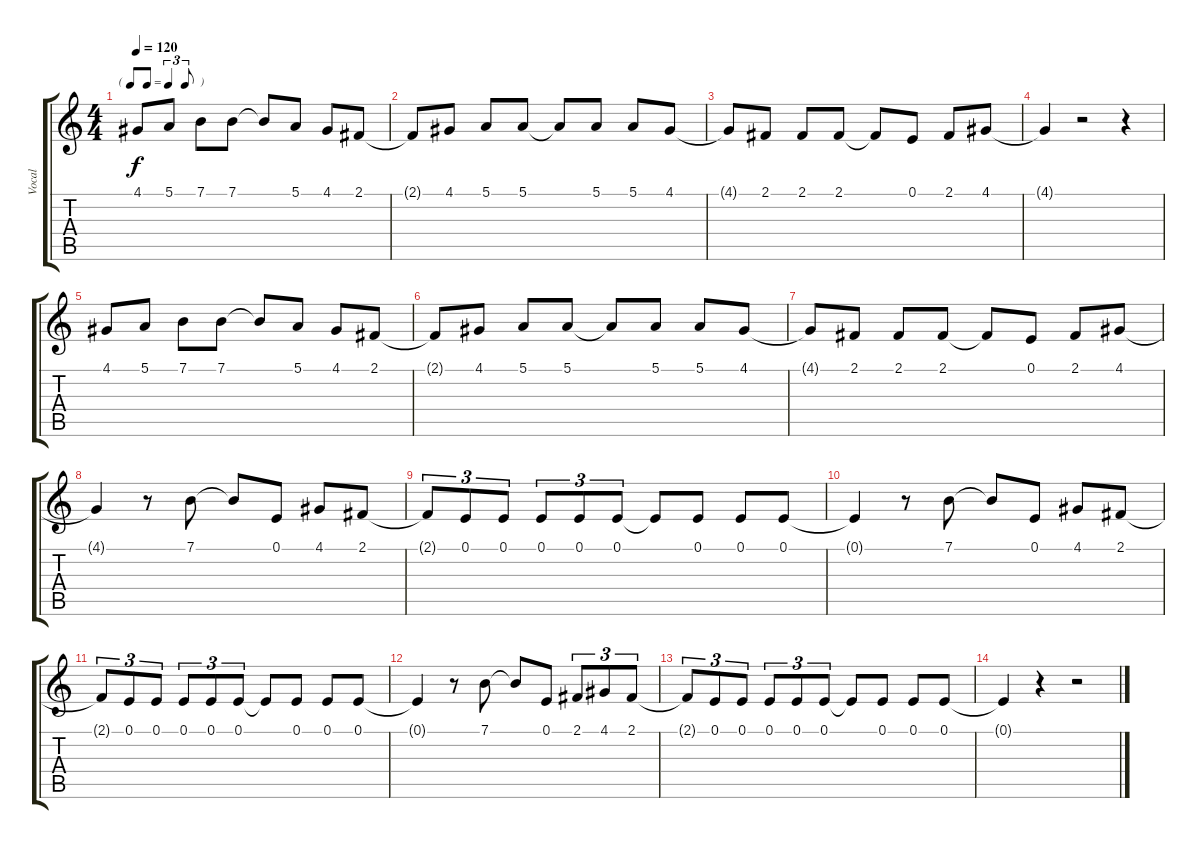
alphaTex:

\track ("Vocal" "Vocal") {instrument clarinet}
\staff {score tabs}
\tuning (E4 B3 G3 D3 A2 E2) {hide}
\ts (4 4)
\tf triplet8th
\tempo 120
\clef g2
\ks c
4.1.8{dy f instrument clarinet} 5.1.8 7.1.8 7.1.8 7.1{t}.8 5.1.8 4.1.8 2.1.8 |
2.1{t}.8 4.1.8 5.1.8 5.1.8 5.1{t}.8 5.1.8 5.1.8 4.1.8 |
4.1{t}.8 2.1.8 2.1.8 2.1.8 2.1{t}.8 0.1.8 2.1.8 4.1.8 |
4.1{t}.4 r.2 r.4 |
4.1.8 5.1.8 7.1.8 7.1.8 7.1{t}.8 5.1.8 4.1.8 2.1.8 |
2.1{t}.8 4.1.8 5.1.8 5.1.8 5.1{t}.8 5.1.8 5.1.8 4.1.8 |
4.1{t}.8 2.1.8 2.1.8 2.1.8 2.1{t}.8 0.1.8 2.1.8 4.1.8 |
4.1{t}.4 r.8 7.1.8 7.1{t}.8 0.1.8 4.1.8 2.1.8 |
2.1{t}.8{tu (3 2)} 0.1.8{tu (3 2)} 0.1.8{tu (3 2)} 0.1.8{tu (3 2)} 0.1.8{tu (3 2)} 0.1.8{tu (3 2)} 0.1{t}.8 0.1.8 0.1.8 0.1.8 |
0.1{t}.4 r.8 7.1.8 7.1{t}.8 0.1.8 4.1.8 2.1.8 |
2.1{t}.8{tu (3 2)} 0.1.8{tu (3 2)} 0.1.8{tu (3 2)} 0.1.8{tu (3 2)} 0.1.8{tu (3 2)} 0.1.8{tu (3 2)} 0.1{t}.8 0.1.8 0.1.8 0.1.8 |
0.1{t}.4 r.8 7.1.8 7.1{t}.8 0.1.8 2.1.8{tu (3 2)} 4.1.8{tu (3 2)} 2.1.8{tu (3 2)} |
2.1{t}.8{tu (3 2)} 0.1.8{tu (3 2)} 0.1.8{tu (3 2)} 0.1.8{tu (3 2)} 0.1.8{tu (3 2)} 0.1.8{tu (3 2)} 0.1{t}.8 0.1.8 0.1.8 0.1.8 |
0.1{t}.4 r.4 r.2
